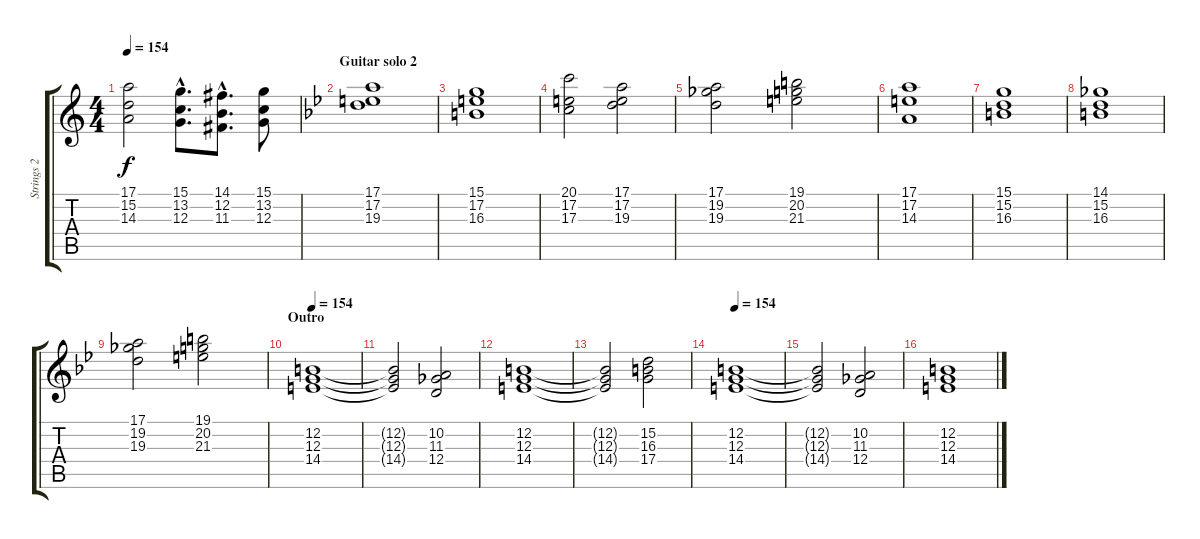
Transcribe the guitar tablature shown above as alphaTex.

\track ("Strings 2" "Strings 2") {instrument stringensemble1}
\staff {score tabs}
\tuning (E4 B3 G3 D3 A2 E2) {hide}
\ts (4 4)
\tempo 154
\clef g2
\ks c
(17.1 15.2 14.3).2{dy f} (15.1{hac} 13.2{hac} 12.3{hac}).8{d} (14.1{hac} 12.2{hac} 11.3{hac}).8{d} (15.1 13.2 12.3).8 |
\section ("" "Guitar solo 2")
\ks gminor
(17.1 17.2 19.3).1 |
(15.1 17.2 16.3).1 |
(20.1 17.2 17.3).2 (17.1 17.2 19.3).2 |
(17.1 19.2 19.3).2 (19.1 20.2 21.3).2 |
(17.1 17.2 14.3).1 |
(15.1 15.2 16.3).1 |
(14.1 15.2 16.3).1 |
(17.1 19.2 19.3).2 (19.1 20.2 21.3).2 |
\section ("" "Outro")
\tempo 154
(12.2 12.3 14.4).1 |
(12.2{t} 12.3{t} 14.4{t}).2 (10.2 11.3 12.4).2 |
(12.2 12.3 14.4).1 |
(12.2{t} 12.3{t} 14.4{t}).2 (15.2 16.3 17.4).2 |
\tempo 154
(12.2 12.3 14.4).1 |
(12.2{t} 12.3{t} 14.4{t}).2 (10.2 11.3 12.4).2 |
(12.2 12.3 14.4).1
